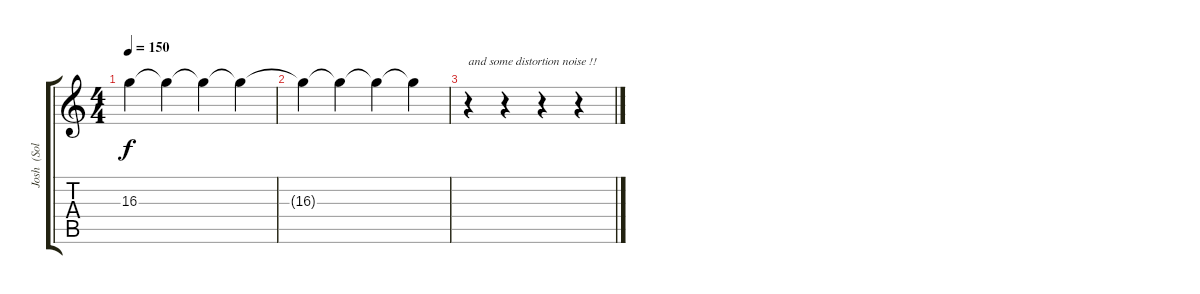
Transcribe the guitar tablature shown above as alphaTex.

\track ("Josh  (Solo)" "Josh  (Sol") {instrument overdrivenguitar}
\staff {score tabs}
\tuning (C4 G3 Eb3 Bb2 F2 C2) {hide}
\ts (4 4)
\tempo 150
\clef g2
\ks c
16.3{t}.4{dy f} 16.3{t}.4 16.3{t}.4 16.3{t}.4 |
16.3{t}.4 16.3{t}.4 16.3{t}.4 16.3{t}.4 |
r.4{txt "and some distortion noise !!"} r.4 r.4 r.4
